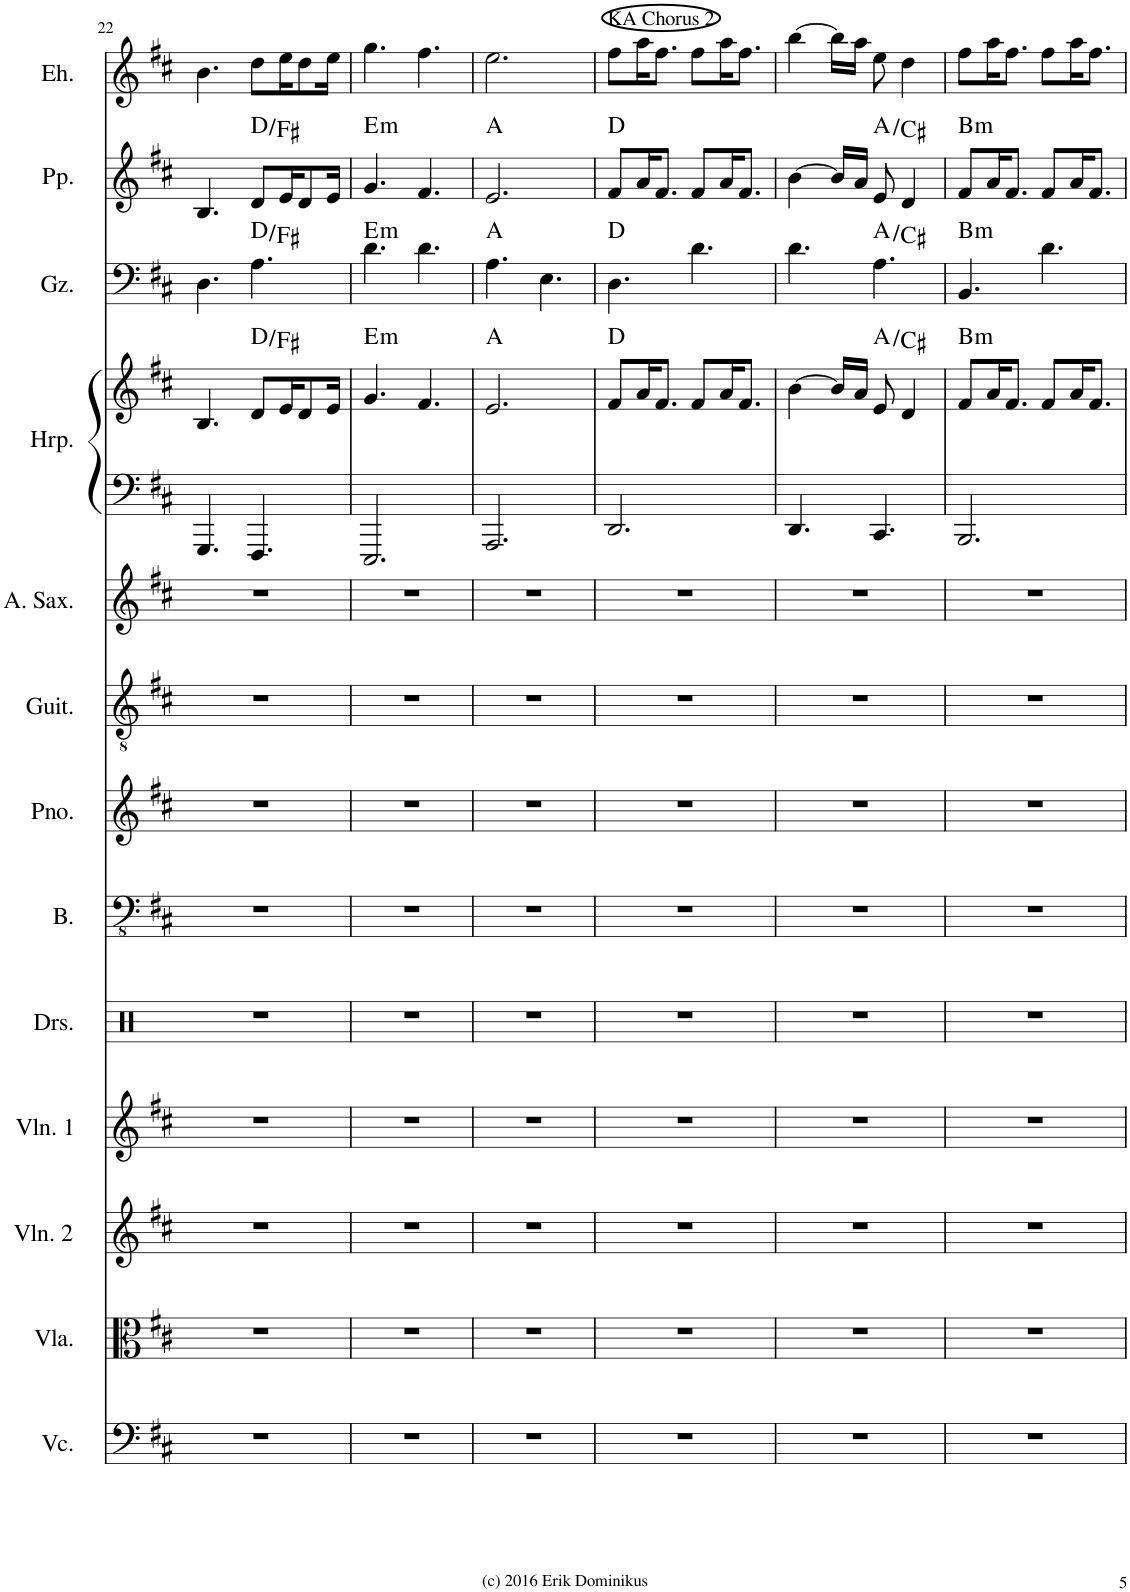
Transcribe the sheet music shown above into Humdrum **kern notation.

**kern	**kern	**kern	**kern	**kern	**kern	**kern	**kern	**kern	**kern	**kern	**harte	**kern	**harte	**kern	**harte	**kern
*part13	*part12	*part11	*part10	*part9	*part8	*part7	*part6	*part5	*part4	*part4	*part4	*part3	*part3	*part2	*part2	*part1
*staff14	*staff13	*staff12	*staff11	*staff10	*staff9	*staff8	*staff7	*staff6	*staff5	*staff4	*	*staff3	*	*staff2	*	*staff1
*I"Violoncello	*I"Viola	*I"Violin 2	*I"Violin 1	*I"Drumset	*I"Bass	*I"Piano	*I"Acoustic Guitar	*I"Alto Saxophone	*I"Harp	*	*	*I"Gu zheng	*	*I"Pi pa	*	*I"Er hu
*I'Vc.	*I'Vla.	*I'Vln. 2	*I'Vln. 1	*I'Drs.	*I'B.	*I'Pno.	*I'Guit.	*I'A. Sax.	*I'Hrp.	*	*	*I'Gz.	*	*I'Pp.	*	*I'Eh.
!!LO:PB:g=z
*clefF4	*clefC3	*clefG2	*clefG2	*clefX	*clefFv4	*clefG2	*clefGv2	*clefG2	*clefF4	*clefG2	*	*clefF4	*	*clefG2	*	*clefG2
*	*	*	*	*	*	*	*	*ITrd5c9	*	*	*	*	*	*	*	*
*k[f#c#]	*k[f#c#]	*k[f#c#]	*k[f#c#]	*k[]	*k[f#c#]	*k[f#c#]	*k[f#c#]	*k[f#c#]	*k[f#c#]	*k[f#c#]	*	*k[f#c#]	*	*k[f#c#]	*	*k[f#c#]
*M6/8	*M6/8	*M6/8	*M6/8	*M6/8	*M6/8	*M6/8	*M6/8	*M6/8	*M6/8	*M6/8	*	*M6/8	*	*M6/8	*	*M6/8
=22	=22	=22	=22	=22	=22	=22	=22	=22	=22	=22	=22	=22	=22	=22	=22	=22
2.r	2.r	2.r	2.r	2.r	2.r	2.r	2.r	2.r	4.GGG/	4.B/	.	4.D\	.	4.B/	.	4.b\
.	.	.	.	.	.	.	.	.	4.FFF#/	8d/L	D:maj/3	4.A\	D:maj/3	8d/L	D:maj/3	8dd\L
.	.	.	.	.	.	.	.	.	.	16e/K	.	.	.	16e/K	.	16ee\K
.	.	.	.	.	.	.	.	.	.	8d/	.	.	.	8d/	.	8dd\
.	.	.	.	.	.	.	.	.	.	16e/Jk	.	.	.	16e/Jk	.	16ee\Jk
=23	=23	=23	=23	=23	=23	=23	=23	=23	=23	=23	=23	=23	=23	=23	=23	=23
!	!	!	!	!	!	!	!	!	!	!	!LO:H:kt=m	!	!LO:H:kt=m	!	!LO:H:kt=m	!
2.r	2.r	2.r	2.r	2.r	2.r	2.r	2.r	2.r	2.EEE/	4.g/	E:min	4.d\	E:min	4.g/	E:min	4.gg\
.	.	.	.	.	.	.	.	.	.	4.f#/	.	4.d\	.	4.f#/	.	4.ff#\
=24	=24	=24	=24	=24	=24	=24	=24	=24	=24	=24	=24	=24	=24	=24	=24	=24
2.r	2.r	2.r	2.r	2.r	2.r	2.r	2.r	2.r	2.AAA/	2.e/	A:maj	4.A\	A:maj	2.e/	A:maj	2.ee\
.	.	.	.	.	.	.	.	.	.	.	.	4.E\	.	.	.	.
=25	=25	=25	=25	=25	=25	=25	=25	=25	=25	=25	=25	=25	=25	=25	=25	=25
!	!	!	!	!	!	!	!	!	!	!	!	!	!	!	!	!LO:TX:a:t=KA Chorus 2
2.r	2.r	2.r	2.r	2.r	2.r	2.r	2.r	2.r	2.DD/	8f#/L	D:maj	4.D\	D:maj	8f#/L	D:maj	8ff#\L
.	.	.	.	.	.	.	.	.	.	16a/K	.	.	.	16a/K	.	16aa\K
.	.	.	.	.	.	.	.	.	.	8.f#/J	.	.	.	8.f#/J	.	8.ff#\J
.	.	.	.	.	.	.	.	.	.	8f#/L	.	4.d\	.	8f#/L	.	8ff#\L
.	.	.	.	.	.	.	.	.	.	16a/K	.	.	.	16a/K	.	16aa\K
.	.	.	.	.	.	.	.	.	.	8.f#/J	.	.	.	8.f#/J	.	8.ff#\J
=26	=26	=26	=26	=26	=26	=26	=26	=26	=26	=26	=26	=26	=26	=26	=26	=26
2.r	2.r	2.r	2.r	2.r	2.r	2.r	2.r	2.r	4.DD/	[4b\	.	4.d\	.	[4b\	.	[4bb\
.	.	.	.	.	.	.	.	.	.	16b/LL]	.	.	.	16b/LL]	.	16bb\LL]
.	.	.	.	.	.	.	.	.	.	16a/JJ	.	.	.	16a/JJ	.	16aa\JJ
.	.	.	.	.	.	.	.	.	4.CC#/	8e/	A:maj/3	4.A\	A:maj/3	8e/	A:maj/3	8ee\
.	.	.	.	.	.	.	.	.	.	4d/	.	.	.	4d/	.	4dd\
=27	=27	=27	=27	=27	=27	=27	=27	=27	=27	=27	=27	=27	=27	=27	=27	=27
!	!	!	!	!	!	!	!	!	!	!	!LO:H:kt=m	!	!LO:H:kt=m	!	!LO:H:kt=m	!
2.r	2.r	2.r	2.r	2.r	2.r	2.r	2.r	2.r	2.BBB/	8f#/L	B:min	4.BB/	B:min	8f#/L	B:min	8ff#\L
.	.	.	.	.	.	.	.	.	.	16a/K	.	.	.	16a/K	.	16aa\K
.	.	.	.	.	.	.	.	.	.	8.f#/J	.	.	.	8.f#/J	.	8.ff#\J
.	.	.	.	.	.	.	.	.	.	8f#/L	.	4.d\	.	8f#/L	.	8ff#\L
.	.	.	.	.	.	.	.	.	.	16a/K	.	.	.	16a/K	.	16aa\K
.	.	.	.	.	.	.	.	.	.	8.f#/J	.	.	.	8.f#/J	.	8.ff#\J
=	=	=	=	=	=	=	=	=	=	=	=	=	=	=	=	=
*-	*-	*-	*-	*-	*-	*-	*-	*-	*-	*-	*-	*-	*-	*-	*-	*-
